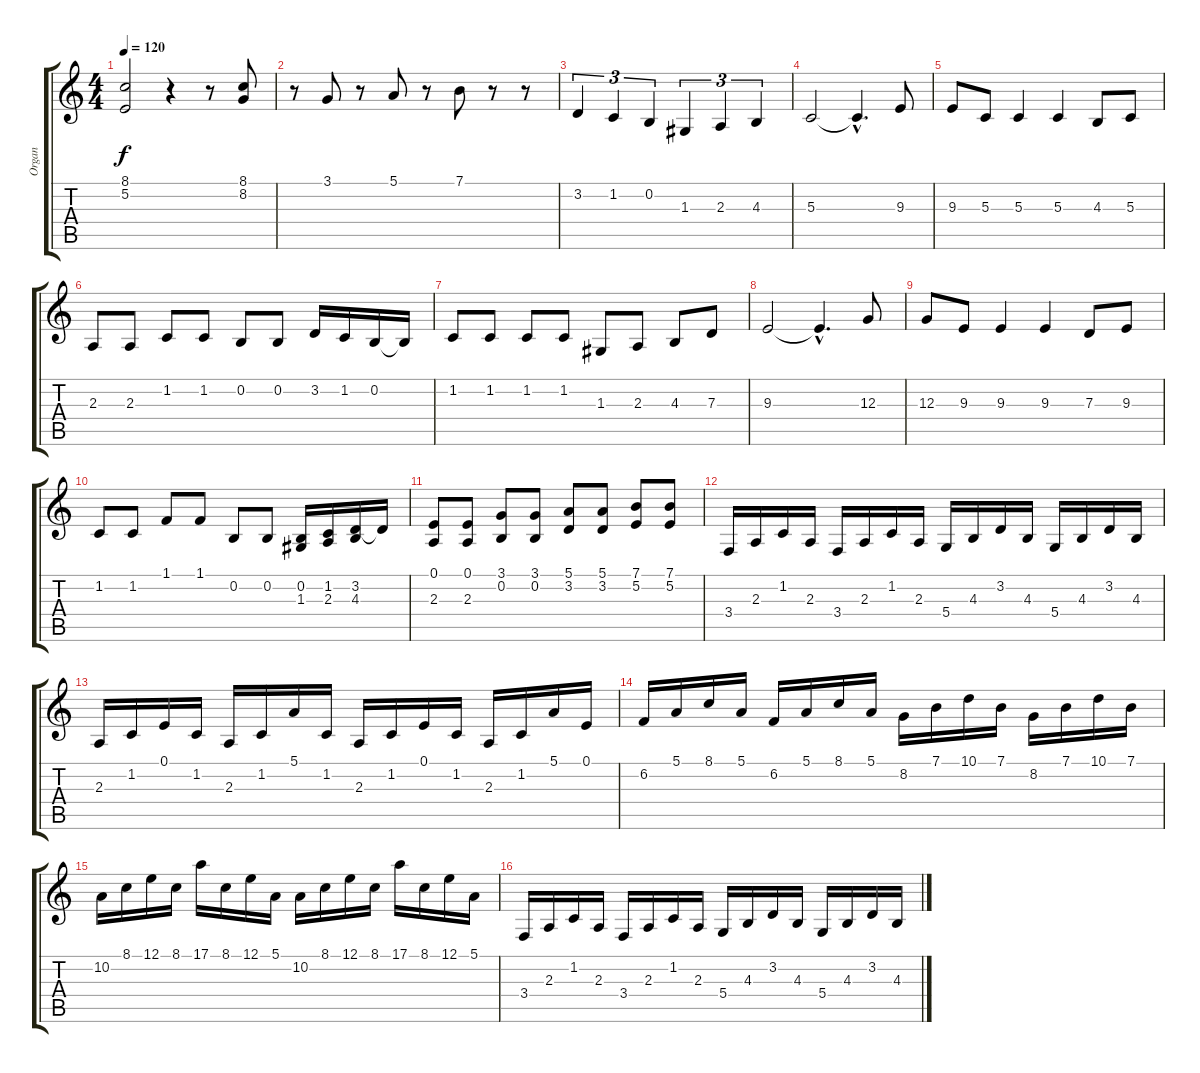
\track ("Organ" "Organ") {instrument drawbarorgan}
\staff {score tabs}
\tuning (E4 B3 G3 D3 A2 E2) {hide}
\ts (4 4)
\tempo 120
\clef g2
\ks c
(8.1 5.2).2{dy f} r.4 r.8 (8.1 8.2).8 |
r.8 3.1.8 r.8 5.1.8 r.8 7.1.8 r.8 r.8 |
3.2.4{tu (3 2)} 1.2.4{tu (3 2)} 0.2.4{tu (3 2)} 1.3.4{tu (3 2)} 2.3.4{tu (3 2)} 4.3.4{tu (3 2)} |
5.3.2 5.3{hac t}.4{d} 9.3.8 |
9.3.8 5.3.8 5.3.4 5.3.4 4.3.8 5.3.8 |
2.3.8 2.3.8 1.2.8 1.2.8 0.2.8 0.2.8 3.2.16 1.2.16 0.2.16 0.2{t}.16 |
1.2.8 1.2.8 1.2.8 1.2.8 1.3.8 2.3.8 4.3.8 7.3.8 |
9.3.2 9.3{hac t}.4{d} 12.3.8 |
12.3.8 9.3.8 9.3.4 9.3.4 7.3.8 9.3.8 |
1.2.8 1.2.8 1.1.8 1.1.8 0.2.8 0.2.8 (0.2 1.3).16 (1.2 2.3).16 (3.2 4.3).16 3.2{t}.16 |
(0.1 2.3).8 (0.1 2.3).8 (3.1 0.2).8 (3.1 0.2).8 (5.1 3.2).8 (5.1 3.2).8 (7.1 5.2).8 (7.1 5.2).8 |
3.4.16 2.3.16 1.2.16 2.3.16 3.4.16 2.3.16 1.2.16 2.3.16 5.4.16 4.3.16 3.2.16 4.3.16 5.4.16 4.3.16 3.2.16 4.3.16 |
2.3.16 1.2.16 0.1.16 1.2.16 2.3.16 1.2.16 5.1.16 1.2.16 2.3.16 1.2.16 0.1.16 1.2.16 2.3.16 1.2.16 5.1.16 0.1.16 |
6.2.16 5.1.16 8.1.16 5.1.16 6.2.16 5.1.16 8.1.16 5.1.16 8.2.16 7.1.16 10.1.16 7.1.16 8.2.16 7.1.16 10.1.16 7.1.16 |
10.2.16 8.1.16 12.1.16 8.1.16 17.1.16 8.1.16 12.1.16 5.1.16 10.2.16 8.1.16 12.1.16 8.1.16 17.1.16 8.1.16 12.1.16 5.1.16 |
3.4.16 2.3.16 1.2.16 2.3.16 3.4.16 2.3.16 1.2.16 2.3.16 5.4.16 4.3.16 3.2.16 4.3.16 5.4.16 4.3.16 3.2.16 4.3.16
